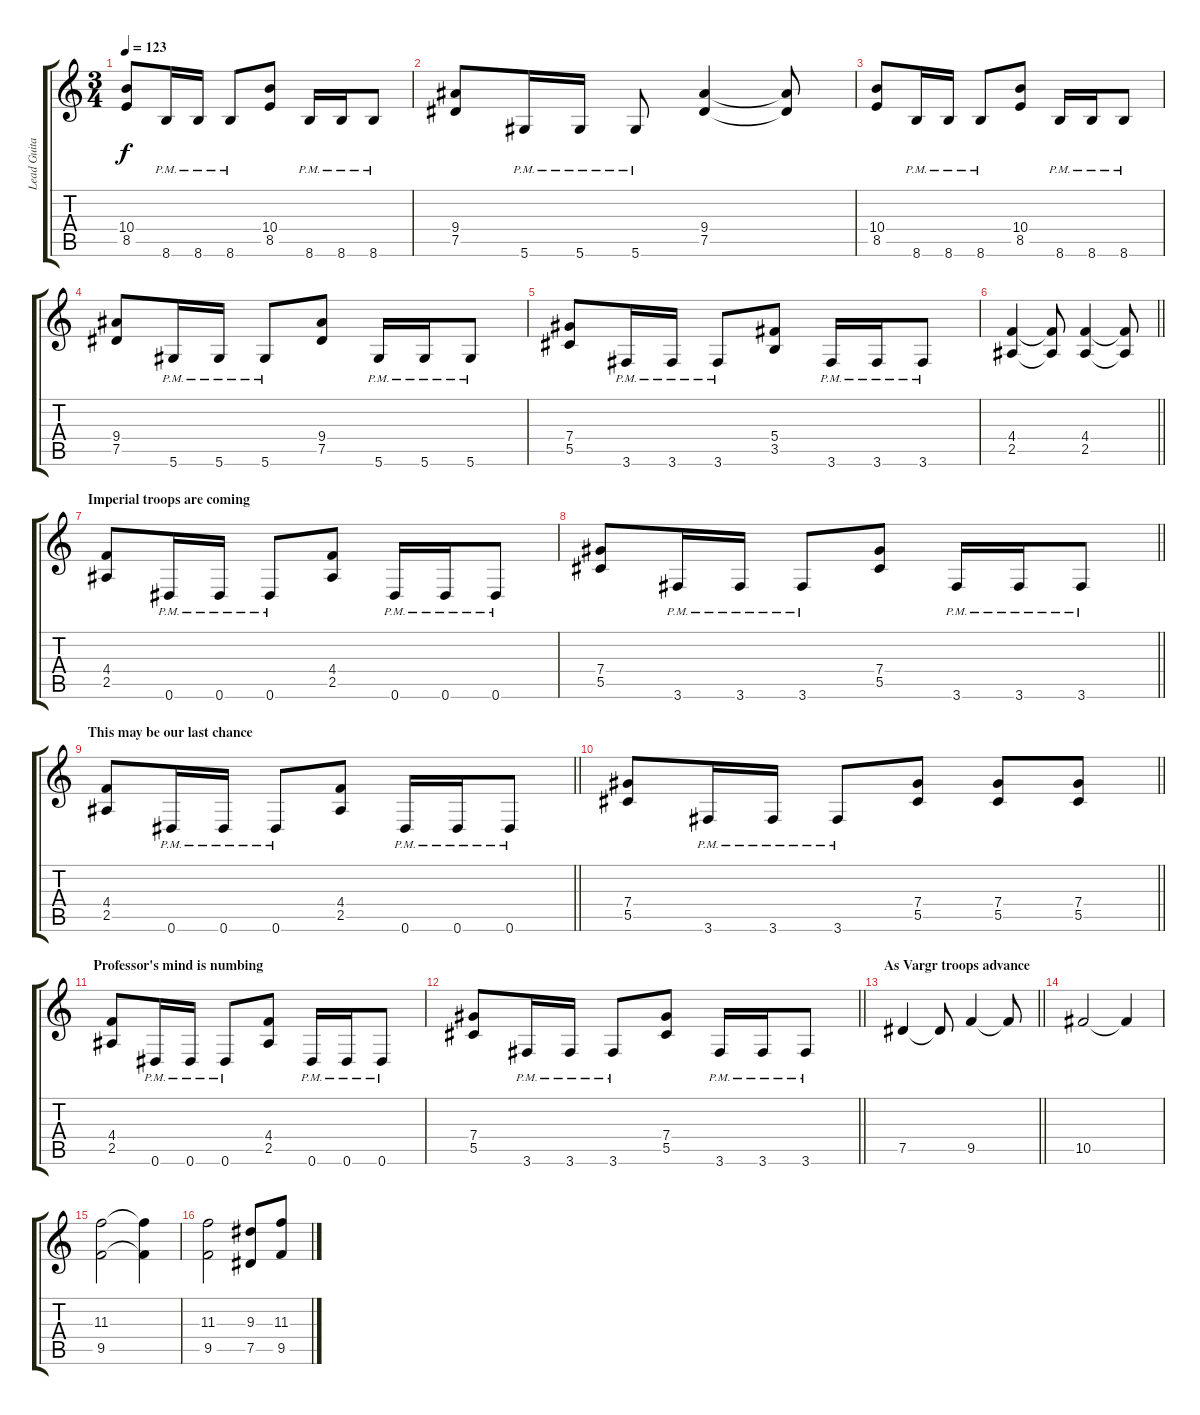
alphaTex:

\track ("Lead Guitar" "Lead Guita") {instrument overdrivenguitar}
\staff {score tabs}
\tuning (Eb4 Bb3 Gb3 Db3 Ab2 Eb2) {hide}
\ts (3 4)
\tempo 123
\clef g2
\ks c
(10.4 8.5).8{dy f} 8.6{pm}.16 8.6{pm}.16 8.6{pm}.8 (10.4 8.5).8 8.6{pm}.16 8.6{pm}.16 8.6{pm}.8 |
(9.4 7.5).8 5.6{pm}.16 5.6{pm}.16 5.6{pm}.8 (9.4 7.5).4 (9.4{t} 7.5{t}).8 |
(10.4 8.5).8 8.6{pm}.16 8.6{pm}.16 8.6{pm}.8 (10.4 8.5).8 8.6{pm}.16 8.6{pm}.16 8.6{pm}.8 |
(9.4 7.5).8 5.6{pm}.16 5.6{pm}.16 5.6{pm}.8 (9.4 7.5).8 5.6{pm}.16 5.6{pm}.16 5.6{pm}.8 |
(7.4 5.5).8 3.6{pm}.16 3.6{pm}.16 3.6{pm}.8 (5.4 3.5).8 3.6{pm}.16 3.6{pm}.16 3.6{pm}.8 |
\barLineRight lightlight
(4.4 2.5).4 (4.4{t} 2.5{t}).8 (4.4 2.5).4 (4.4{t} 2.5{t}).8 |
\section ("" "Imperial troops are coming")
(4.4 2.5).8 0.6{pm}.16 0.6{pm}.16 0.6{pm}.8 (4.4 2.5).8 0.6{pm}.16 0.6{pm}.16 0.6{pm}.8 |
\barLineRight lightlight
(7.4 5.5).8 3.6{pm}.16 3.6{pm}.16 3.6{pm}.8 (7.4 5.5).8 3.6{pm}.16 3.6{pm}.16 3.6{pm}.8 |
\section ("" "This may be our last chance")
\barLineRight lightlight
(4.4 2.5).8 0.6{pm}.16 0.6{pm}.16 0.6{pm}.8 (4.4 2.5).8 0.6{pm}.16 0.6{pm}.16 0.6{pm}.8 |
\barLineRight lightlight
(7.4 5.5).8 3.6{pm}.16 3.6{pm}.16 3.6{pm}.8 (7.4 5.5).8 (7.4 5.5).8 (7.4 5.5).8 |
\section ("" "Professor's mind is numbing")
(4.4 2.5).8 0.6{pm}.16 0.6{pm}.16 0.6{pm}.8 (4.4 2.5).8 0.6{pm}.16 0.6{pm}.16 0.6{pm}.8 |
\barLineRight lightlight
(7.4 5.5).8 3.6{pm}.16 3.6{pm}.16 3.6{pm}.8 (7.4 5.5).8 3.6{pm}.16 3.6{pm}.16 3.6{pm}.8 |
\section ("" "As Vargr troops advance")
\barLineRight lightlight
7.5.4 7.5{t}.8 9.5.4 9.5{t}.8 |
10.5.2 10.5{t}.4 |
(11.3 9.5).2 (11.3{t} 9.5{t}).4 |
(11.3 9.5).2 (9.3 7.5).8 (11.3 9.5).8
